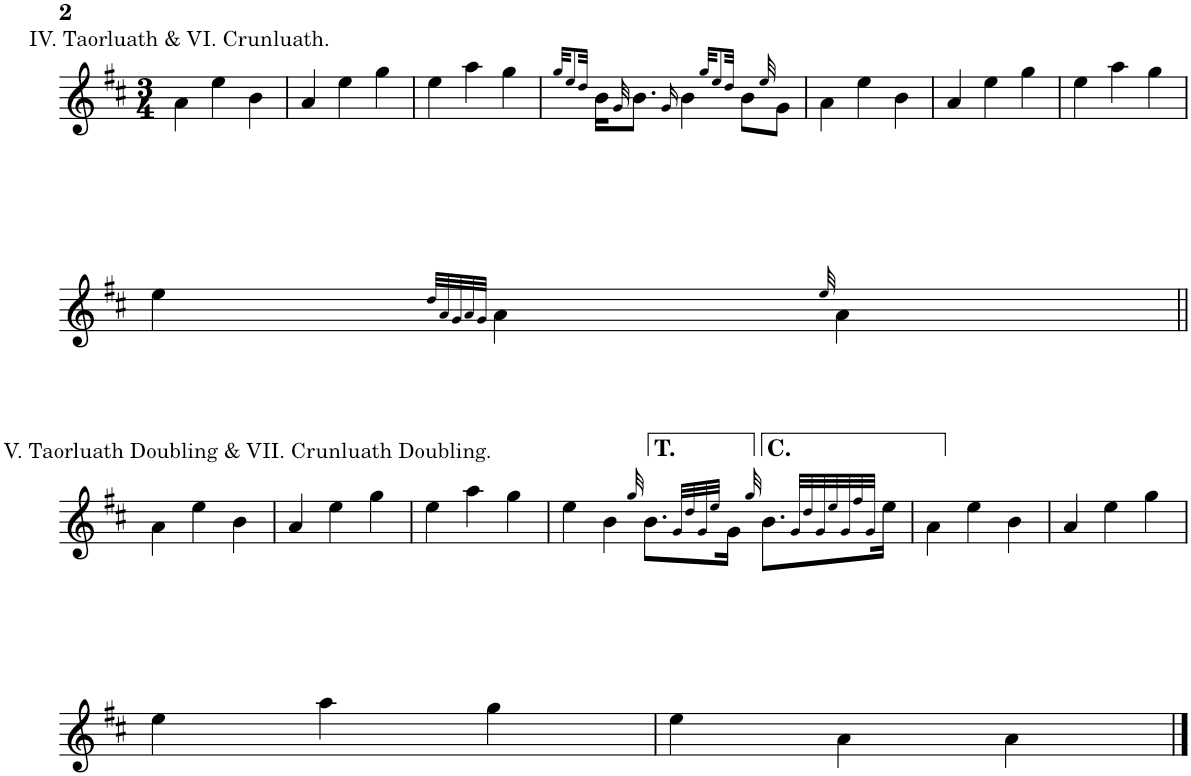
**kern
*part1
*staff1
*I"Piano
*I'Pno.
!!LO:PB:g=z
*clefG2
*k[f#c#]
*M3/4
=57
!LO:TX:a:t=IV. Taorluath & VI. Crunluath.
4a\
4ee\
4b\
=58
4a/
4ee\
4gg\
=59
4ee\
4aa\
4gg\
=60
32qgg/KKL
8qee/
32qdd/Jkk
16b\KL
32qg/
8.b\J
16qg/
4b\
32qgg/KKL
8qee/
32qdd/Jkk
8b\L
32qee/
8g\J
=61
4a\
4ee\
4b\
=62
4a/
4ee\
4gg\
=63
4ee\
4aa\
4gg\
!!LO:LB:g=z
=64
4ee\
32qdd/LLL
32qa/
32qg/
32qa/
32qg/JJJ
4a\
32qee/
4a\
!!LO:LB:g=z
=65||
!LO:TX:a:t=V. Taorluath Doubling & VII. Crunluath Doubling.
4a\
4ee\
4b\
=66
4a/
4ee\
4gg\
=67
4ee\
4aa\
4gg\
=68
4ee\
4b\
32qgg/
8.b\L
32qg/LLL
32qdd/
32qg/
32qee/JJJ
16g\Jk
32qgg/
8.b\L
32qg/LLL
32qdd/
32qg/
32qee/
32qg/
32qff#/
32qg/JJJ
16ee\Jk
=69
4a\
4ee\
4b\
=70
4a/
4ee\
4gg\
!!LO:LB:g=z
=71
4ee\
4aa\
4gg\
=72
4ee\
4a\
4a\
==
*-
